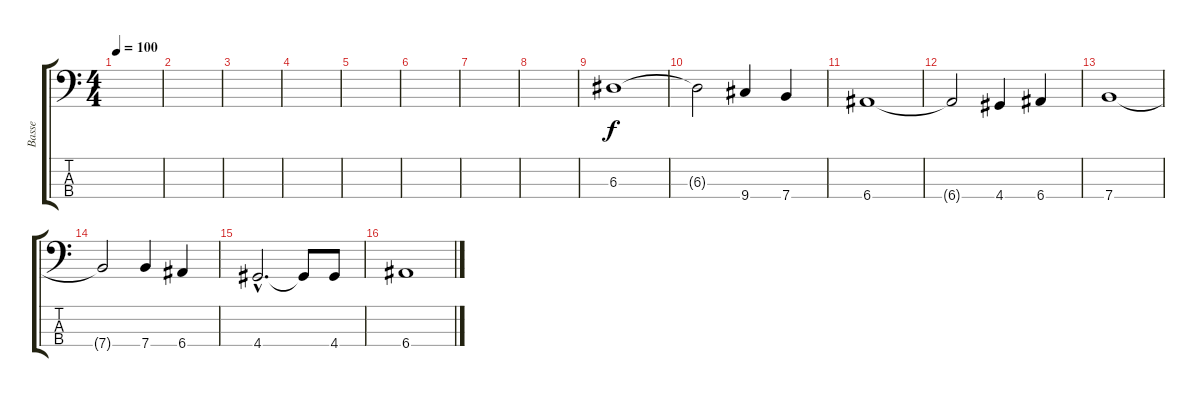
\track ("Basse" "Basse") {instrument electricbassfinger}
\staff {score tabs}
\tuning (G2 D2 A1 E1) {hide}
\ts (4 4)
\tempo 100
\clef f4
\ks c
|
|
|
|
|
|
|
|
6.3.1 |
6.3{t}.2 9.4.4 7.4.4 |
6.4.1 |
6.4{t}.2 4.4.4 6.4.4 |
7.4.1 |
7.4{t}.2 7.4.4 6.4.4 |
4.4{hac}.2{d} 4.4{t}.8 4.4.8 |
6.4.1
